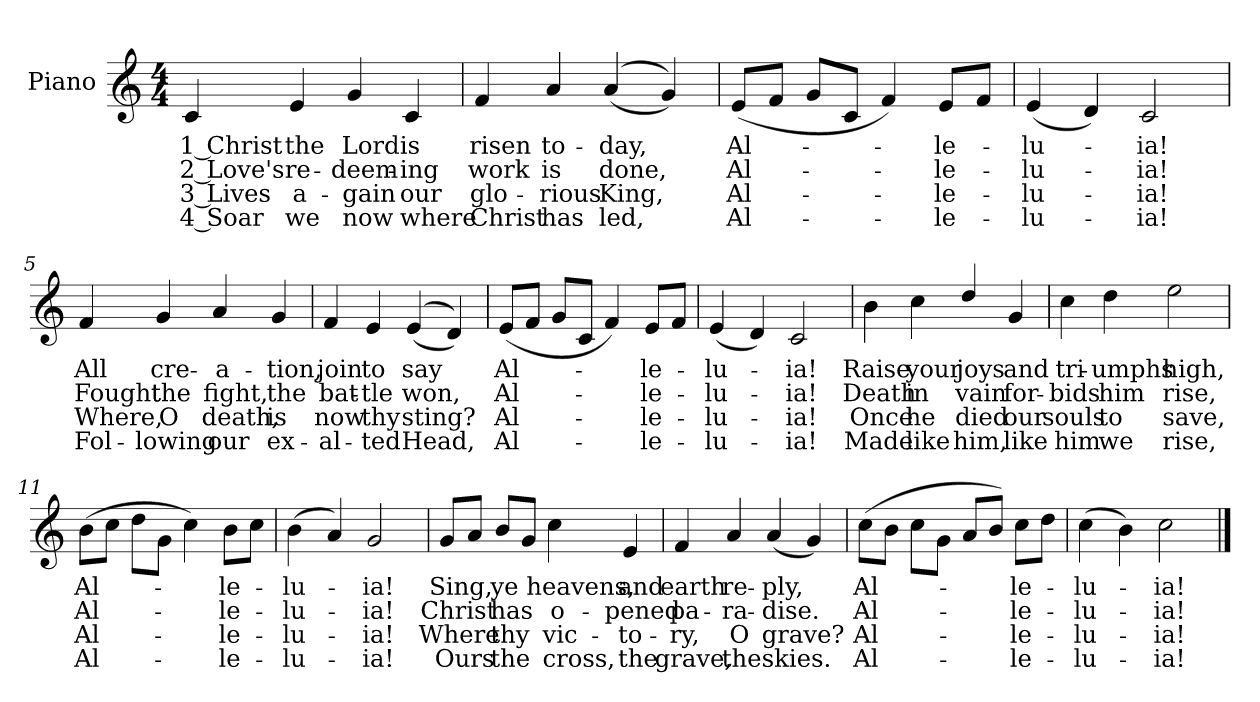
**kern	**text	**text	**text	**text
*part1	*part1	*part1	*part1	*part1
*staff1	*staff1	*staff1	*staff1	*staff1
*I"Piano	*	*	*	*
*I'Pno.	*	*	*	*
!!LO:PB:g=z
*clefG2	*	*	*	*
*k[]	*	*	*	*
*C:	*	*	*	*
*M4/4	*	*	*	*
=1	=1	=1	=1	=1
!	!LO:LY:b:color=#000000	!LO:LY:b:color=#000000	!LO:LY:b:color=#000000	!LO:LY:b:color=#000000
4ci/	1 Christ	2 Love's	3 Lives	4 Soar
!	!LO:LY:b:color=#000000	!LO:LY:b:color=#000000	!LO:LY:b:color=#000000	!LO:LY:b:color=#000000
4ei/	the	re-	a-	-we
!	!LO:LY:b:color=#000000	!LO:LY:b:color=#000000	!LO:LY:b:color=#000000	!LO:LY:b:color=#000000
4gi/	Lord	-deem-	gain	now
!	!LO:LY:b:color=#000000	!LO:LY:b:color=#000000	!LO:LY:b:color=#000000	!LO:LY:b:color=#000000
4ci/	is	-ing	our	where
=2	=2	=2	=2	=2
!	!LO:LY:b:color=#000000	!LO:LY:b:color=#000000	!LO:LY:b:color=#000000	!LO:LY:b:color=#000000
4fi/	risen	work	glo-	-Christ
!	!LO:LY:b:color=#000000	!LO:LY:b:color=#000000	!LO:LY:b:color=#000000	!LO:LY:b:color=#000000
4ai/	to-	is	rious	has
!	!LO:LY:b:color=#000000	!LO:LY:b:color=#000000	!LO:LY:b:color=#000000	!LO:LY:b:color=#000000
((4ai/	-day,	done,	King,	led,
4gi/))	.	.	.	.
=3	=3	=3	=3	=3
!	!LO:LY:b:color=#000000	!LO:LY:b:color=#000000	!LO:LY:b:color=#000000	!LO:LY:b:color=#000000
(8ei/L	Al-	Al-	Al-	-Al-
8fi/J	.	.	.	.
8gi/L	.	.	.	.
8ci/J	.	.	.	.
4fi/)	.	.	.	.
!	!LO:LY:b:color=#000000	!LO:LY:b:color=#000000	!LO:LY:b:color=#000000	!LO:LY:b:color=#000000
8ei/L	-le-	-le-	-le-	-le-
8fi/J	.	.	.	.
!!LO:LB:g=z
=4	=4	=4	=4	=4
!	!LO:LY:b:color=#000000	!LO:LY:b:color=#000000	!LO:LY:b:color=#000000	!LO:LY:b:color=#000000
(4ei/	-lu-	-lu-	-lu-	-lu-
4di/)	.	.	.	.
!	!LO:LY:b:color=#000000	!LO:LY:b:color=#000000	!LO:LY:b:color=#000000	!LO:LY:b:color=#000000
2ci/	-ia!	-ia!	-ia!	ia!
=5	=5	=5	=5	=5
!	!LO:LY:b:color=#000000	!LO:LY:b:color=#000000	!LO:LY:b:color=#000000	!LO:LY:b:color=#000000
4fi/	All	Fought	Where,	Fol-
!	!LO:LY:b:color=#000000	!LO:LY:b:color=#000000	!LO:LY:b:color=#000000	!LO:LY:b:color=#000000
4gi/	cre-	the	-O	lowing
!	!LO:LY:b:color=#000000	!LO:LY:b:color=#000000	!LO:LY:b:color=#000000	!LO:LY:b:color=#000000
4ai/	-a-	fight,	death,	our
!	!LO:LY:b:color=#000000	!LO:LY:b:color=#000000	!LO:LY:b:color=#000000	!LO:LY:b:color=#000000
4gi/	-tion,	the	is	ex-
=6	=6	=6	=6	=6
!	!LO:LY:b:color=#000000	!LO:LY:b:color=#000000	!LO:LY:b:color=#000000	!LO:LY:b:color=#000000
4fi/	join	bat-	-now	al-
!	!LO:LY:b:color=#000000	!LO:LY:b:color=#000000	!LO:LY:b:color=#000000	!LO:LY:b:color=#000000
4ei/	to	-tle	-thy	ted
!	!LO:LY:b:color=#000000	!LO:LY:b:color=#000000	!LO:LY:b:color=#000000	!LO:LY:b:color=#000000
((4ei/	say	won,	sting?	Head,
4di/))	.	.	.	.
!!LO:LB:g=z
=7	=7	=7	=7	=7
!	!LO:LY:b:color=#000000	!LO:LY:b:color=#000000	!LO:LY:b:color=#000000	!LO:LY:b:color=#000000
(8ei/L	Al-	Al-	Al-	-Al-
8fi/J	.	.	.	.
8gi/L	.	.	.	.
8ci/J	.	.	.	.
4fi/)	.	.	.	.
!	!LO:LY:b:color=#000000	!LO:LY:b:color=#000000	!LO:LY:b:color=#000000	!LO:LY:b:color=#000000
8ei/L	-le-	-le-	-le-	-le-
8fi/J	.	.	.	.
=8	=8	=8	=8	=8
!	!LO:LY:b:color=#000000	!LO:LY:b:color=#000000	!LO:LY:b:color=#000000	!LO:LY:b:color=#000000
(4ei/	-lu-	-lu-	-lu-	-lu-
4di/)	.	.	.	.
!	!LO:LY:b:color=#000000	!LO:LY:b:color=#000000	!LO:LY:b:color=#000000	!LO:LY:b:color=#000000
2ci/	-ia!	-ia!	-ia!	ia!
=9	=9	=9	=9	=9
!	!LO:LY:b:color=#000000	!LO:LY:b:color=#000000	!LO:LY:b:color=#000000	!LO:LY:b:color=#000000
4bi\	Raise	Death	Once	Made
!	!LO:LY:b:color=#000000	!LO:LY:b:color=#000000	!LO:LY:b:color=#000000	!LO:LY:b:color=#000000
4cci\	your	in	he	like
!	!LO:LY:b:color=#000000	!LO:LY:b:color=#000000	!LO:LY:b:color=#000000	!LO:LY:b:color=#000000
4ddi/	joys	vain	died	him,
!	!LO:LY:b:color=#000000	!LO:LY:b:color=#000000	!LO:LY:b:color=#000000	!LO:LY:b:color=#000000
4gi/	and	for-	our	like
!!LO:LB:g=z
=10	=10	=10	=10	=10
!	!LO:LY:b:color=#000000	!LO:LY:b:color=#000000	!LO:LY:b:color=#000000	!LO:LY:b:color=#000000
4cci\	tri-	-bids	souls	him
!	!LO:LY:b:color=#000000	!LO:LY:b:color=#000000	!LO:LY:b:color=#000000	!LO:LY:b:color=#000000
4ddi\	-umphs	him	to	we
!	!LO:LY:b:color=#000000	!LO:LY:b:color=#000000	!LO:LY:b:color=#000000	!LO:LY:b:color=#000000
2eei\	high,	rise,	save,	rise,
=11	=11	=11	=11	=11
!	!LO:LY:b:color=#000000	!LO:LY:b:color=#000000	!LO:LY:b:color=#000000	!LO:LY:b:color=#000000
(8bi\L	Al-	Al-	Al-	-Al-
8cci\J	.	.	.	.
8ddi\L	.	.	.	.
8gi\J	.	.	.	.
4cci\)	.	.	.	.
!	!LO:LY:b:color=#000000	!LO:LY:b:color=#000000	!LO:LY:b:color=#000000	!LO:LY:b:color=#000000
8bi\L	-le-	-le-	-le-	-le-
8cci\J	.	.	.	.
=12	=12	=12	=12	=12
!	!LO:LY:b:color=#000000	!LO:LY:b:color=#000000	!LO:LY:b:color=#000000	!LO:LY:b:color=#000000
(4bi\	-lu-	-lu-	-lu-	-lu-
4ai/)	.	.	.	.
!	!LO:LY:b:color=#000000	!LO:LY:b:color=#000000	!LO:LY:b:color=#000000	!LO:LY:b:color=#000000
2gi/	-ia!	-ia!	-ia!	ia!
!!LO:LB:g=z
=13	=13	=13	=13	=13
!	!LO:LY:b:color=#000000	!LO:LY:b:color=#000000	!LO:LY:b:color=#000000	!LO:LY:b:color=#000000
8gi/L	Sing,	Christ	Where	Ours
8ai/J	.	.	.	.
!	!LO:LY:b:color=#000000	!LO:LY:b:color=#000000	!LO:LY:b:color=#000000	!LO:LY:b:color=#000000
8bi/L	ye	has	thy	the
8gi/J	.	.	.	.
!	!LO:LY:b:color=#000000	!LO:LY:b:color=#000000	!LO:LY:b:color=#000000	!LO:LY:b:color=#000000
4cci\	heavens,	o-	vic-	-cross,
!	!LO:LY:b:color=#000000	!LO:LY:b:color=#000000	!LO:LY:b:color=#000000	!LO:LY:b:color=#000000
4ei/	and	-pened	to-	-the
=14	=14	=14	=14	=14
!	!LO:LY:b:color=#000000	!LO:LY:b:color=#000000	!LO:LY:b:color=#000000	!LO:LY:b:color=#000000
4fi/	earth	pa-	ry,	grave,
!	!LO:LY:b:color=#000000	!LO:LY:b:color=#000000	!LO:LY:b:color=#000000	!LO:LY:b:color=#000000
4ai/	re-	-ra-	O	the
!	!LO:LY:b:color=#000000	!LO:LY:b:color=#000000	!LO:LY:b:color=#000000	!LO:LY:b:color=#000000
(4ai/	-ply,	-dise.	grave?	skies.
4gi/)	.	.	.	.
!!LO:LB:g=z
=15	=15	=15	=15	=15
!	!LO:LY:b:color=#000000	!LO:LY:b:color=#000000	!LO:LY:b:color=#000000	!LO:LY:b:color=#000000
(8cci\L	Al-	Al-	Al-	-Al-
8bi\J	.	.	.	.
8cci\L	.	.	.	.
8gi\J	.	.	.	.
8ai/L	.	.	.	.
8bi/J)	.	.	.	.
!	!LO:LY:b:color=#000000	!LO:LY:b:color=#000000	!LO:LY:b:color=#000000	!LO:LY:b:color=#000000
8cci\L	-le-	-le-	-le-	-le-
8ddi\J	.	.	.	.
=16	=16	=16	=16	=16
!	!LO:LY:b:color=#000000	!LO:LY:b:color=#000000	!LO:LY:b:color=#000000	!LO:LY:b:color=#000000
(4cci\	-lu-	-lu-	-lu-	-lu-
4bi\)	.	.	.	.
!	!LO:LY:b:color=#000000	!LO:LY:b:color=#000000	!LO:LY:b:color=#000000	!LO:LY:b:color=#000000
2cci\	-ia!	-ia!	-ia!	ia!
==	==	==	==	==
*-	*-	*-	*-	*-
